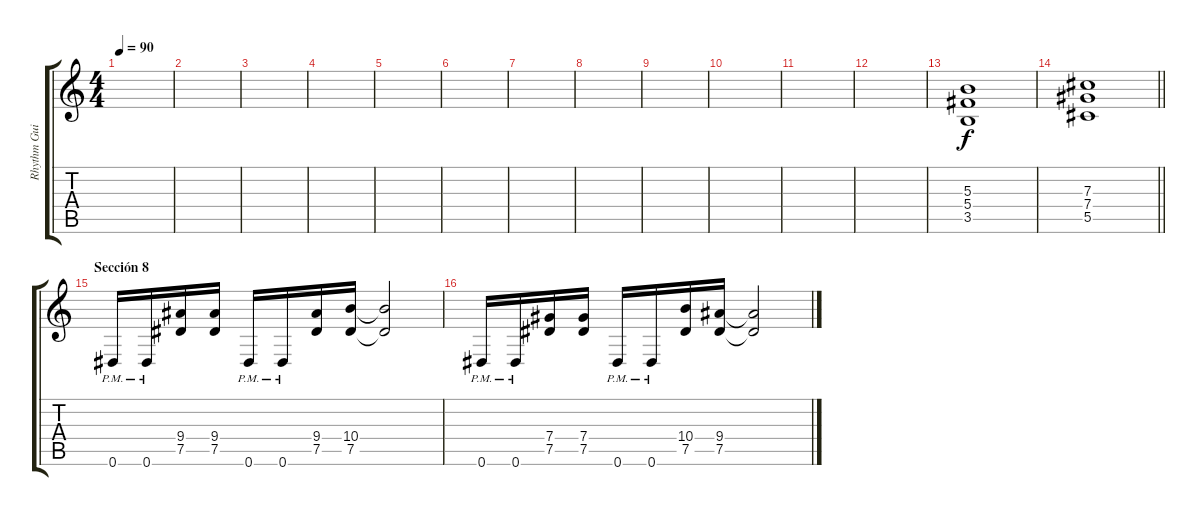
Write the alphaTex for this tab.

\track ("Rhythm Guitar" "Rhythm Gui") {instrument distortionguitar}
\staff {score tabs}
\tuning (Eb4 Bb3 Gb3 Db3 Ab2 Eb2) {hide}
\ts (4 4)
\tempo 90
\clef g2
\ks c
|
|
|
|
|
|
|
|
|
|
|
|
(5.3 5.4 3.5).1{volume 12} |
\barLineRight lightlight
(7.3 7.4 5.5).1 |
\section ("" "Sección 8")
0.6{pm}.16 0.6{pm}.16 (9.4 7.5).16 (9.4 7.5).16 0.6{pm}.16 0.6{pm}.16 (9.4 7.5).16 (10.4 7.5).16 (10.4{t} 7.5{t}).2 |
0.6{pm}.16 0.6{pm}.16 (7.4 7.5).16 (7.4 7.5).16 0.6{pm}.16 0.6{pm}.16 (10.4 7.5).16 (9.4 7.5).16 (9.4{t} 7.5{t}).2
